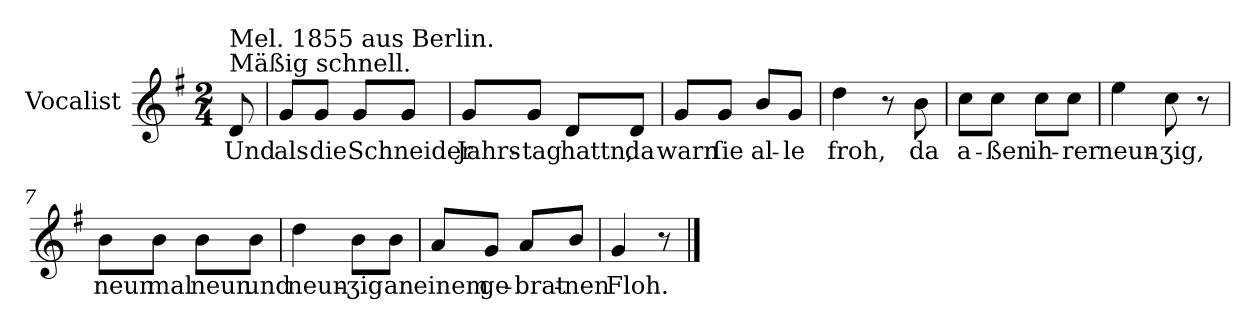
**kern	**text
*part1	*part1
*staff1	*staff1
*I"Vocalist	*
*k[f#]	*
*G:	*
*M2/4	*
=	=
!LO:TX:a:t=Mäßig schnell.	!
!LO:TX:a:t=Mel. 1855 aus Berlin.	!
8d	Und
=1	=1
8gL	als
8gJ	die
8gL	Schneider
8gJ	.
=2	=2
8gL	Jahrs-
8gJ	-tag
8dL	hattn,
8dJ	da
=3	=3
8gL	warn
8gJ	ſie
8bL	al-
8gJ	-le
=4	=4
4dd	froh,
8r	.
8b	da
=5	=5
8ccL	a-
8ccJ	-ßen
8ccL	ih-
8ccJ	-rer
=6	=6
4ee	neun-
8cc	-ʒig,
8r	.
=7	=7
8bL	neun
8bJ	mal
8bL	neun
8bJ	und
=8	=8
4dd	neun-
8bL	-ʒig
8bJ	an
=9	=9
8aL	einem
8gJ	ge-
8aL	-brat-
8bJ	-nen
=10	=10
4g	Floh.
8r	.
==	==
*-	*-
